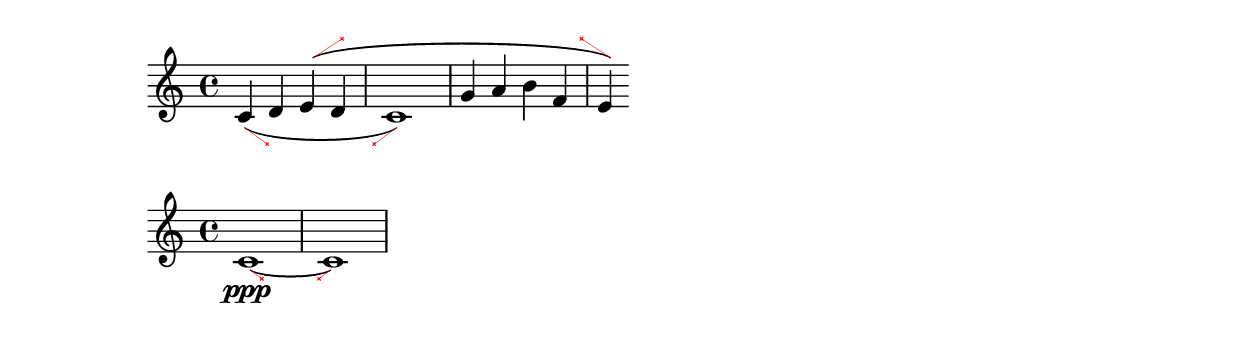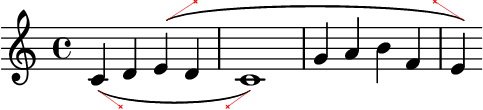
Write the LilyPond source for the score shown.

\version "2.16.2"

% use this to crop output page size to match the snippet
#(ly:set-option 'preview #t)

\header {
  snippet-title = "Displaying control points of slurs and ties"
  snippet-author = "David Nalesnik, Thomas Morley, Urs Liska, Janek Warchoł"
  snippet-description = \markup {
  }
  % add comma-separated tags to make searching more effective:
  tags = "slur, tie, bezier curve, control point, preview mode"
  % is this snippet ready?  See meta/status-values.md
  status = "undocumented" % aiming for status "official"
}

%%%%%%%%%%%%%%%%%%%%%%%%%%
% here goes the snippet: %
%%%%%%%%%%%%%%%%%%%%%%%%%%

#(define (make-cross-stencil coords thickness arm-offset)
   ;; coords are the coordinates of the center of the cross
   (ly:stencil-add
    (make-line-stencil
     thickness
     (- (car coords) arm-offset)
     (- (cdr coords) arm-offset)
     (+ (car coords) arm-offset)
     (+ (cdr coords) arm-offset))
    (make-line-stencil
     thickness
     (- (car coords) arm-offset)
     (+ (cdr coords) arm-offset)
     (+ (car coords) arm-offset)
     (- (cdr coords) arm-offset))))

#(define (display-control-points thickness cross-size)
   ;; both arguments are measured in staff-spaces. Typical values are 0.1 0.5
   (lambda (grob)
     (let* ((grob-name (lambda (x) (assq-ref (ly:grob-property x 'meta) 'name)))
            (name (grob-name grob))
            (stil (cond ((or (eq? name 'Slur)(eq? name 'PhrasingSlur))(ly:slur::print grob))
                    ((eq? name 'Tie)(ly:tie::print grob))))
            (ctrpts (ly:grob-property grob 'control-points)))

       ;; add crosses:
       (ly:stencil-add stil
         (ly:stencil-in-color
          (ly:stencil-add
           ;; to go from desired cross size (length of line)
           ;; to arm-offset, we have to divide by 2*sqrt(2)
           (make-cross-stencil (second ctrpts) thickness (/ cross-size 2.8284))
           (make-cross-stencil (third ctrpts) thickness (/ cross-size 2.8284))
           )
          1 0 0) ;; color is hard-coded here (R G B).

         ;; add lines:
         (ly:stencil-in-color
          (ly:stencil-add
           (make-line-stencil (/ thickness 4)
             (car (first ctrpts)) (cdr (first ctrpts))
             (car (second ctrpts))  (cdr (second ctrpts)))
           (make-line-stencil (/ thickness 4)
             (car (third ctrpts)) (cdr (third ctrpts))
             (car (fourth ctrpts))  (cdr (fourth ctrpts)))
           )
          1 0 0) ;; color is hard-coded here (R G B).
         empty-stencil)
       )
     ))

% turn on displaying control-points:
displayControlPoints = {
  \override Slur #'stencil = #(display-control-points 0.08 0.4)
  \override PhrasingSlur #'stencil = #(display-control-points 0.08 0.4)
  \override Tie #'stencil = #(display-control-points 0.08 0.4)
}

\layout {
  \displayControlPoints
}

\relative c' {
  c( d e\( d c1) g'4 a b f | e\)
}

{
  c'1~ \ppp c'
}